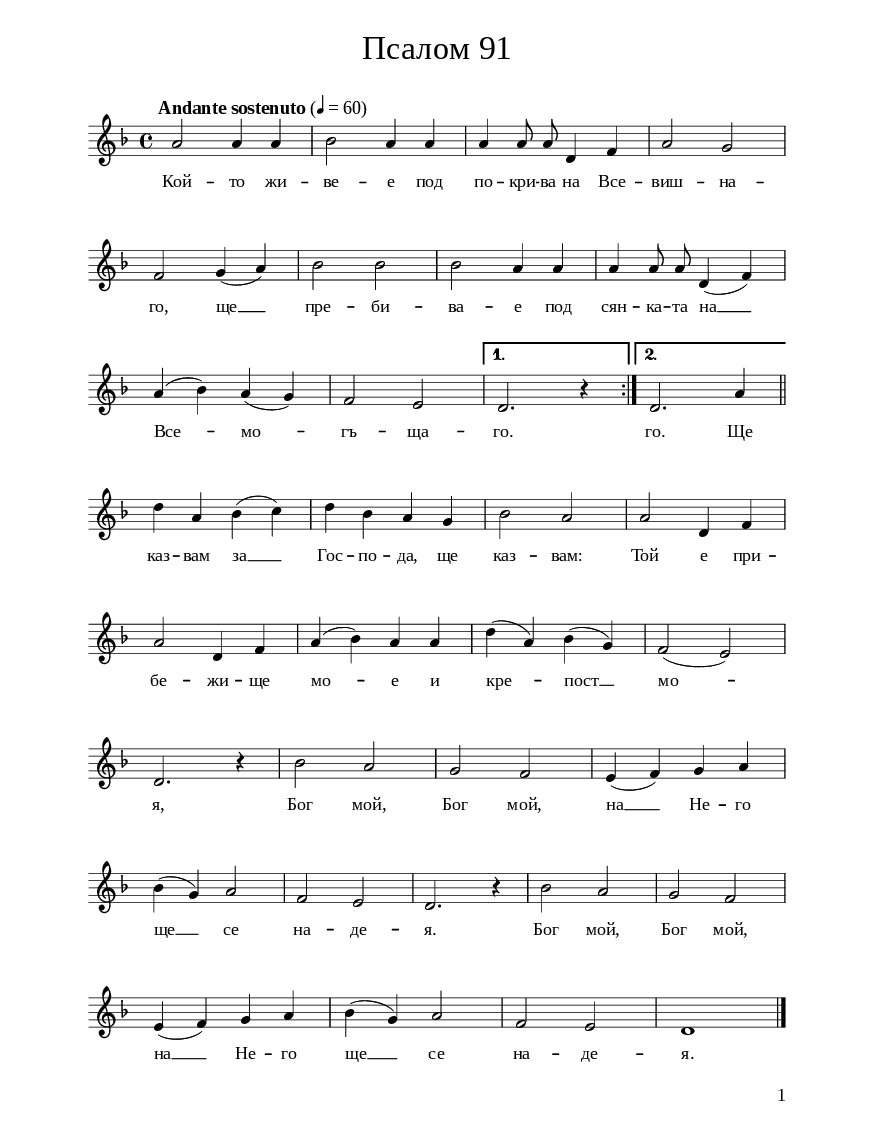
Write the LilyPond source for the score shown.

\version "2.24.2"

% include paper part and global functions
\include "include/globals.ily"

\bookpart {
  \label #'ref057
  \tocItem \markup "Псалом 91"
  \include "include/bookpart-paper.ily"
  \score {
    \include "include/score-layout.ily"

    \new Voice \relative a' {
      \clef treble
      \key d \minor
      \time 4/4
      \tempoFunc "Andante sostenuto" 4 "60"
      \repeat volta 2 {
        a2 a4 a4 | bes2 a4 a4 | a4 \autoBeamOff a8 a8 d,4 f4 |  a2 g2 |\break
        f2 g4 ( a4 ) | bes2 bes2 | bes2 a4 a4 | a4 a8 a8 d,4 ( f4 ) | \break
        a4 ( bes4 ) a4 ( g4 ) |  f2 e2 |
      }
      \alternative {
        { d2. r4 | }
        { d2. a'4 | \bar "||" \break }
      }

      d4 a4 bes4 ( c4 ) | d4 bes4 a4 g4 | bes2 a2 | a2 d,4 f4 | \break
      a2 d,4 f4 | a4 ( bes4 ) a4 a4 | d4 ( a4 ) bes4 ( g4 ) | f2 ( e2 ) | \break
      d2. r4 | bes'2 a2 | g2 f2 |  e4 ( f4 ) g4 a4 | \break
      bes4 ( g4 ) a2 | f2 e2 | d2. r4 | bes'2 a2 | g2 f2 | \break
      e4 ( f4 ) g4 a4 | bes4 ( g4 ) a2 | f2 e2 | d1| \bar "|." \break
    }

    \addlyrics {
      Кой -- то жи -- ве -- е под по -- кри -- ва на Все -- виш -- на --
      го, ще __ пре -- би -- ва -- е под сян -- ка -- та на __
      Все -- мо -- гъ -- ща -- го. го. Ще
      каз -- вам за __ Гос -- по -- да, ще каз -- вам: Той е при --
      бе -- жи -- ще мо -- е и кре -- пост __ мо --
      я, Бог мой, Бог мой, на __ Не -- го
      ще __ се на -- де -- я. Бог мой, Бог мой,
      на __ Не -- го ще __ се на -- де -- я.
    }

    \header {
      title = \titleFunc "Псалом 91" "Psalоm 91"
    }

    \midi{}

  } % score
  

} % bookpart
